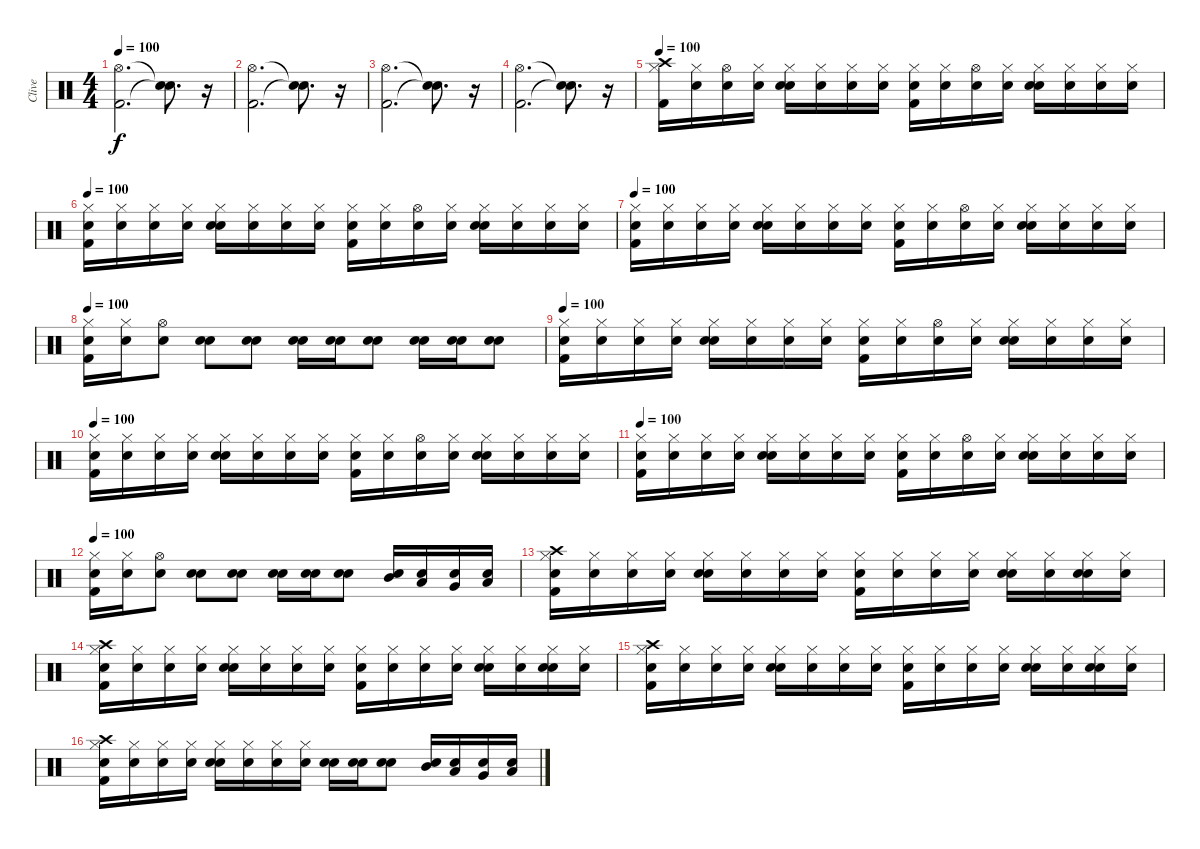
\track ("Clive" "Clive") {instrument percussion}
\staff {score}
\articulation defaults
\ts (4 4)
\tempo 100
\clef neutral
\ks c
("Kick (hit) 2" "Hi-Hat (open)").2{d dy f} ("Snare (hit)"{t} "Snare (hit)"{t}).8{d} r.16 |
("Kick (hit) 2" "Hi-Hat (open)").2{d} ("Snare (hit)"{t} "Snare (hit)"{t}).8{d} r.16 |
("Kick (hit) 2" "Hi-Hat (open)").2{d} ("Snare (hit)"{t} "Snare (hit)"{t}).8{d} r.16 |
("Kick (hit) 2" "Hi-Hat (open)").2{d} ("Snare (hit)"{t} "Snare (hit)"{t}).8{d} r.16 |
\tempo 100
("Kick (hit) 2" "Hi-Hat (closed)" "Crash high (hit)").16 ("Snare (hit)" "Hi-Hat (closed)").16 ("Snare (hit)" "Hi-Hat (open)").16 ("Snare (hit)" "Hi-Hat (closed)").16 ("Snare (hit)" "Snare (hit) 2" "Hi-Hat (closed)").16 ("Snare (hit)" "Hi-Hat (closed)").16 ("Snare (hit)" "Hi-Hat (closed)").16 ("Snare (hit)" "Hi-Hat (closed)").16 ("Snare (hit)" "Kick (hit) 2" "Hi-Hat (closed)").16 ("Snare (hit)" "Hi-Hat (closed)").16 ("Snare (hit)" "Hi-Hat (open)").16 ("Snare (hit)" "Hi-Hat (closed)").16 ("Snare (hit)" "Snare (hit) 2" "Hi-Hat (closed)").16 ("Snare (hit)" "Hi-Hat (closed)").16 ("Snare (hit)" "Hi-Hat (closed)").16 ("Snare (hit)" "Hi-Hat (closed)").16 |
\tempo 100
("Snare (hit)" "Kick (hit) 2" "Hi-Hat (closed)").16 ("Snare (hit)" "Hi-Hat (closed)").16 ("Snare (hit)" "Hi-Hat (closed)").16 ("Snare (hit)" "Hi-Hat (closed)").16 ("Snare (hit)" "Snare (hit) 2" "Hi-Hat (closed)").16 ("Snare (hit)" "Hi-Hat (closed)").16 ("Snare (hit)" "Hi-Hat (closed)").16 ("Snare (hit)" "Hi-Hat (closed)").16 ("Snare (hit)" "Kick (hit) 2" "Hi-Hat (closed)").16 ("Snare (hit)" "Hi-Hat (closed)").16 ("Snare (hit)" "Hi-Hat (open)").16 ("Snare (hit)" "Hi-Hat (closed)").16 ("Snare (hit)" "Snare (hit) 2" "Hi-Hat (closed)").16 ("Snare (hit)" "Hi-Hat (closed)").16 ("Snare (hit)" "Hi-Hat (closed)").16 ("Snare (hit)" "Hi-Hat (closed)").16 |
\tempo 100
("Snare (hit)" "Kick (hit) 2" "Hi-Hat (closed)").16 ("Snare (hit)" "Hi-Hat (closed)").16 ("Snare (hit)" "Hi-Hat (closed)").16 ("Snare (hit)" "Hi-Hat (closed)").16 ("Snare (hit)" "Snare (hit) 2" "Hi-Hat (closed)").16 ("Snare (hit)" "Hi-Hat (closed)").16 ("Snare (hit)" "Hi-Hat (closed)").16 ("Snare (hit)" "Hi-Hat (closed)").16 ("Snare (hit)" "Kick (hit) 2" "Hi-Hat (closed)").16 ("Snare (hit)" "Hi-Hat (closed)").16 ("Snare (hit)" "Hi-Hat (open)").16 ("Snare (hit)" "Hi-Hat (closed)").16 ("Snare (hit)" "Snare (hit) 2" "Hi-Hat (closed)").16 ("Snare (hit)" "Hi-Hat (closed)").16 ("Snare (hit)" "Hi-Hat (closed)").16 ("Snare (hit)" "Hi-Hat (closed)").16 |
\tempo 100
("Snare (hit)" "Kick (hit) 2" "Hi-Hat (closed)").16 ("Snare (hit)" "Hi-Hat (closed)").16 ("Snare (hit)" "Hi-Hat (open)").8 ("Snare (hit)" "Snare (hit) 2").8 ("Snare (hit)" "Snare (hit) 2").8 ("Snare (hit)" "Snare (hit) 2").16 ("Snare (hit)" "Snare (hit) 2").16 ("Snare (hit)" "Snare (hit) 2").8 ("Snare (hit)" "Snare (hit) 2").16 ("Snare (hit)" "Snare (hit) 2").16 ("Snare (hit)" "Snare (hit) 2").8 |
\tempo 100
("Snare (hit)" "Kick (hit) 2" "Hi-Hat (closed)").16 ("Snare (hit)" "Hi-Hat (closed)").16 ("Snare (hit)" "Hi-Hat (closed)").16 ("Snare (hit)" "Hi-Hat (closed)").16 ("Snare (hit)" "Snare (hit) 2" "Hi-Hat (closed)").16 ("Snare (hit)" "Hi-Hat (closed)").16 ("Snare (hit)" "Hi-Hat (closed)").16 ("Snare (hit)" "Hi-Hat (closed)").16 ("Snare (hit)" "Kick (hit) 2" "Hi-Hat (closed)").16 ("Snare (hit)" "Hi-Hat (closed)").16 ("Snare (hit)" "Hi-Hat (open)").16 ("Snare (hit)" "Hi-Hat (closed)").16 ("Snare (hit)" "Snare (hit) 2" "Hi-Hat (closed)").16 ("Snare (hit)" "Hi-Hat (closed)").16 ("Snare (hit)" "Hi-Hat (closed)").16 ("Snare (hit)" "Hi-Hat (closed)").16 |
\tempo 100
("Snare (hit)" "Kick (hit) 2" "Hi-Hat (closed)").16 ("Snare (hit)" "Hi-Hat (closed)").16 ("Snare (hit)" "Hi-Hat (closed)").16 ("Snare (hit)" "Hi-Hat (closed)").16 ("Snare (hit)" "Snare (hit) 2" "Hi-Hat (closed)").16 ("Snare (hit)" "Hi-Hat (closed)").16 ("Snare (hit)" "Hi-Hat (closed)").16 ("Snare (hit)" "Hi-Hat (closed)").16 ("Snare (hit)" "Kick (hit) 2" "Hi-Hat (closed)").16 ("Snare (hit)" "Hi-Hat (closed)").16 ("Snare (hit)" "Hi-Hat (open)").16 ("Snare (hit)" "Hi-Hat (closed)").16 ("Snare (hit)" "Snare (hit) 2" "Hi-Hat (closed)").16 ("Snare (hit)" "Hi-Hat (closed)").16 ("Snare (hit)" "Hi-Hat (closed)").16 ("Snare (hit)" "Hi-Hat (closed)").16 |
\tempo 100
("Snare (hit)" "Kick (hit) 2" "Hi-Hat (closed)").16 ("Snare (hit)" "Hi-Hat (closed)").16 ("Snare (hit)" "Hi-Hat (closed)").16 ("Snare (hit)" "Hi-Hat (closed)").16 ("Snare (hit)" "Snare (hit) 2" "Hi-Hat (closed)").16 ("Snare (hit)" "Hi-Hat (closed)").16 ("Snare (hit)" "Hi-Hat (closed)").16 ("Snare (hit)" "Hi-Hat (closed)").16 ("Snare (hit)" "Kick (hit) 2" "Hi-Hat (closed)").16 ("Snare (hit)" "Hi-Hat (closed)").16 ("Snare (hit)" "Hi-Hat (open)").16 ("Snare (hit)" "Hi-Hat (closed)").16 ("Snare (hit)" "Snare (hit) 2" "Hi-Hat (closed)").16 ("Snare (hit)" "Hi-Hat (closed)").16 ("Snare (hit)" "Hi-Hat (closed)").16 ("Snare (hit)" "Hi-Hat (closed)").16 |
\tempo 100
("Snare (hit)" "Kick (hit) 2" "Hi-Hat (closed)").16 ("Snare (hit)" "Hi-Hat (closed)").16 ("Snare (hit)" "Hi-Hat (open)").8 ("Snare (hit)" "Snare (hit) 2").8 ("Snare (hit)" "Snare (hit) 2").8 ("Snare (hit)" "Snare (hit) 2").16 ("Snare (hit)" "Snare (hit) 2").16 ("Snare (hit)" "Snare (hit) 2").8 ("Snare (hit)" "Mid Tom (hit)").16 ("Snare (hit)" "Low Tom (hit)").16 ("Snare (hit)" "Very Low Tom (hit)").16 ("Snare (hit)" "Low Floor Tom (hit)").16 |
("Snare (hit)" "Kick (hit) 2" "Hi-Hat (closed)" "Crash high (hit)").16 ("Snare (hit)" "Hi-Hat (closed)").16 ("Snare (hit)" "Hi-Hat (closed)").16 ("Snare (hit)" "Hi-Hat (closed)").16 ("Snare (hit)" "Snare (hit) 2" "Hi-Hat (closed)").16 ("Snare (hit)" "Hi-Hat (closed)").16 ("Snare (hit)" "Hi-Hat (closed)").16 ("Snare (hit)" "Hi-Hat (closed)").16 ("Snare (hit)" "Kick (hit) 2" "Hi-Hat (closed)").16 ("Snare (hit)" "Hi-Hat (closed)").16 ("Snare (hit)" "Hi-Hat (closed)").16 ("Snare (hit)" "Hi-Hat (closed)").16 ("Snare (hit)" "Snare (hit) 2" "Hi-Hat (closed)").16 ("Snare (hit)" "Hi-Hat (closed)").16 ("Snare (hit)" "Snare (hit) 2" "Hi-Hat (closed)").16 ("Snare (hit)" "Hi-Hat (closed)").16 |
("Snare (hit)" "Kick (hit) 2" "Hi-Hat (closed)" "Crash high (hit)").16 ("Snare (hit)" "Hi-Hat (closed)").16 ("Snare (hit)" "Hi-Hat (closed)").16 ("Snare (hit)" "Hi-Hat (closed)").16 ("Snare (hit)" "Snare (hit) 2" "Hi-Hat (closed)").16 ("Snare (hit)" "Hi-Hat (closed)").16 ("Snare (hit)" "Hi-Hat (closed)").16 ("Snare (hit)" "Hi-Hat (closed)").16 ("Snare (hit)" "Kick (hit) 2" "Hi-Hat (closed)").16 ("Snare (hit)" "Hi-Hat (closed)").16 ("Snare (hit)" "Hi-Hat (closed)").16 ("Snare (hit)" "Hi-Hat (closed)").16 ("Snare (hit)" "Snare (hit) 2" "Hi-Hat (closed)").16 ("Snare (hit)" "Hi-Hat (closed)").16 ("Snare (hit)" "Snare (hit) 2" "Hi-Hat (closed)").16 ("Snare (hit)" "Hi-Hat (closed)").16 |
("Snare (hit)" "Kick (hit) 2" "Hi-Hat (closed)" "Crash high (hit)").16 ("Snare (hit)" "Hi-Hat (closed)").16 ("Snare (hit)" "Hi-Hat (closed)").16 ("Snare (hit)" "Hi-Hat (closed)").16 ("Snare (hit)" "Snare (hit) 2" "Hi-Hat (closed)").16 ("Snare (hit)" "Hi-Hat (closed)").16 ("Snare (hit)" "Hi-Hat (closed)").16 ("Snare (hit)" "Hi-Hat (closed)").16 ("Snare (hit)" "Kick (hit) 2" "Hi-Hat (closed)").16 ("Snare (hit)" "Hi-Hat (closed)").16 ("Snare (hit)" "Hi-Hat (closed)").16 ("Snare (hit)" "Hi-Hat (closed)").16 ("Snare (hit)" "Snare (hit) 2" "Hi-Hat (closed)").16 ("Snare (hit)" "Hi-Hat (closed)").16 ("Snare (hit)" "Snare (hit) 2" "Hi-Hat (closed)").16 ("Snare (hit)" "Hi-Hat (closed)").16 |
("Snare (hit)" "Kick (hit) 2" "Hi-Hat (closed)" "Crash high (hit)").16 ("Snare (hit)" "Hi-Hat (closed)").16 ("Snare (hit)" "Hi-Hat (closed)").16 ("Snare (hit)" "Hi-Hat (closed)").16 ("Snare (hit)" "Snare (hit) 2" "Hi-Hat (closed)").16 ("Snare (hit)" "Hi-Hat (closed)").16 ("Snare (hit)" "Hi-Hat (closed)").16 ("Snare (hit)" "Hi-Hat (closed)").16 ("Snare (hit)" "Snare (hit) 2").16 ("Snare (hit)" "Snare (hit) 2").16 ("Snare (hit)" "Snare (hit) 2").8 ("Snare (hit)" "Mid Tom (hit)").16 ("Snare (hit)" "Low Tom (hit)").16 ("Snare (hit)" "Very Low Tom (hit)").16 ("Snare (hit)" "Low Floor Tom (hit)").16
